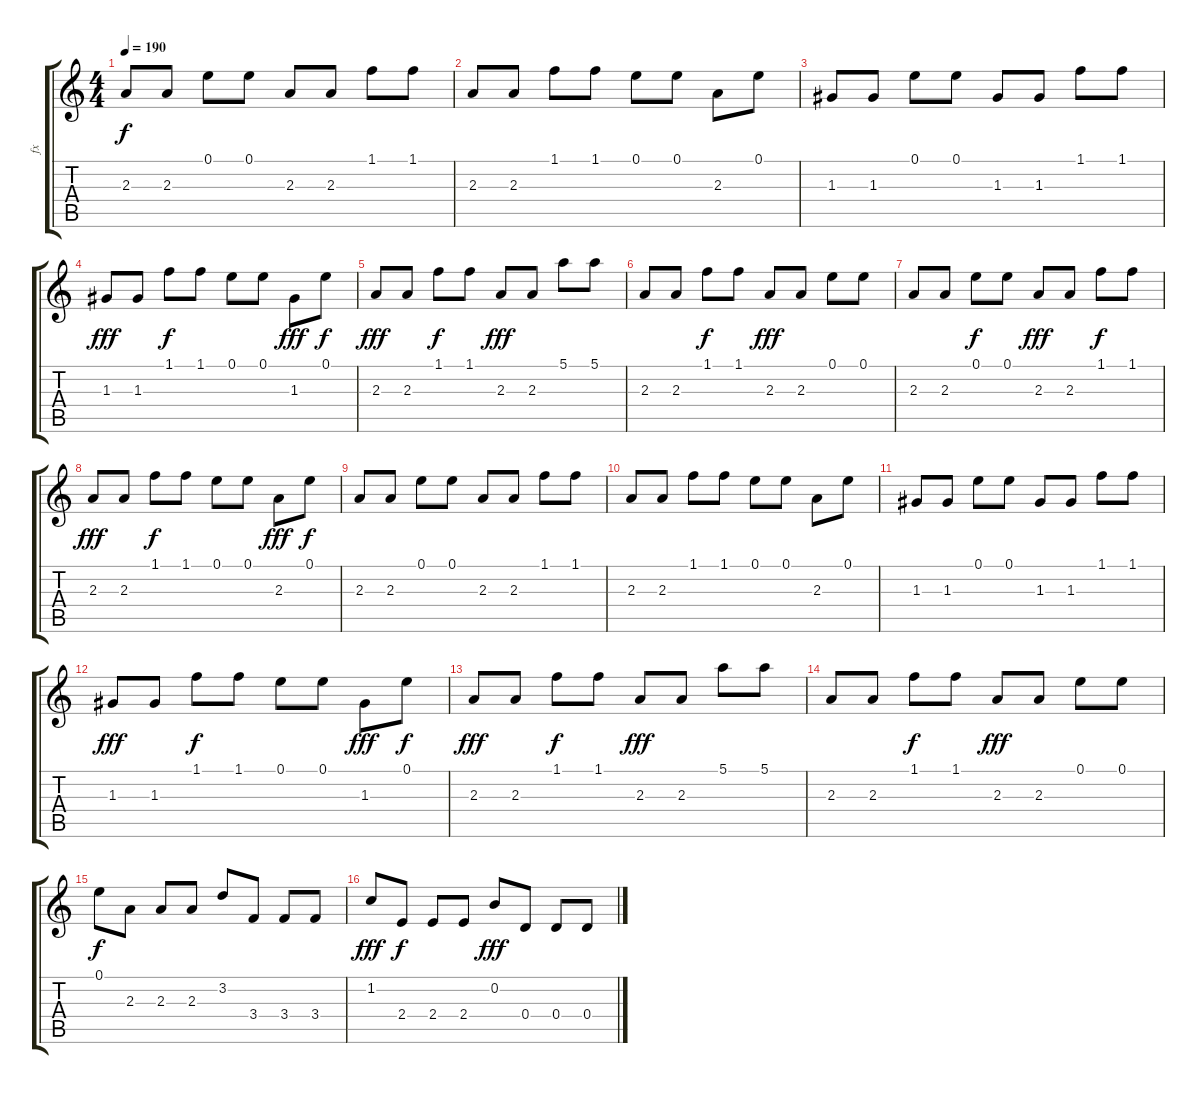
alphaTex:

\track ("fx" "fx") {instrument distortionguitar}
\staff {score tabs}
\tuning (E4 B3 G3 D3 A2 E2) {hide}
\ts (4 4)
\tempo 190
\clef g2
\ks c
2.3.8{dy f volume 6 balance 0 instrument distortionguitar} 2.3.8 0.1.8{balance 16} 0.1.8 2.3.8{balance 0} 2.3.8 1.1.8{balance 16} 1.1.8 |
2.3.8{balance 0} 2.3.8 1.1.8{balance 16} 1.1.8 0.1.8{balance 0} 0.1.8 2.3.8{balance 16} 0.1.8 |
1.3.8{balance 0} 1.3.8 0.1.8{balance 16} 0.1.8 1.3.8{balance 0} 1.3.8 1.1.8{balance 16} 1.1.8 |
1.3.8{dy fff balance 0} 1.3.8 1.1.8{dy f balance 16} 1.1.8 0.1.8{balance 0} 0.1.8 1.3.8{dy fff balance 16} 0.1.8{dy f} |
2.3.8{dy fff balance 0} 2.3.8 1.1.8{dy f balance 16} 1.1.8 2.3.8{dy fff balance 0} 2.3.8 5.1.8{balance 16} 5.1.8 |
2.3.8{balance 0} 2.3.8 1.1.8{dy f balance 16} 1.1.8 2.3.8{dy fff balance 0} 2.3.8 0.1.8{balance 16} 0.1.8 |
2.3.8{balance 0} 2.3.8 0.1.8{dy f balance 16} 0.1.8 2.3.8{dy fff balance 0} 2.3.8 1.1.8{dy f balance 16} 1.1.8 |
2.3.8{dy fff balance 0} 2.3.8 1.1.8{dy f balance 16} 1.1.8 0.1.8{balance 0} 0.1.8 2.3.8{dy fff balance 16} 0.1.8{dy f} |
2.3.8{balance 8} 2.3.8 0.1.8 0.1.8 2.3.8 2.3.8 1.1.8 1.1.8 |
2.3.8 2.3.8 1.1.8 1.1.8 0.1.8 0.1.8 2.3.8 0.1.8 |
1.3.8 1.3.8 0.1.8 0.1.8 1.3.8 1.3.8 1.1.8 1.1.8 |
1.3.8{dy fff} 1.3.8 1.1.8{dy f} 1.1.8 0.1.8 0.1.8 1.3.8{dy fff} 0.1.8{dy f} |
2.3.8{dy fff} 2.3.8 1.1.8{dy f} 1.1.8 2.3.8{dy fff} 2.3.8 5.1.8 5.1.8 |
2.3.8 2.3.8 1.1.8{dy f} 1.1.8 2.3.8{dy fff} 2.3.8 0.1.8 0.1.8 |
0.1.8{dy f} 2.3.8 2.3.8 2.3.8 3.2.8 3.4.8 3.4.8 3.4.8 |
1.2.8{dy fff} 2.4.8{dy f} 2.4.8 2.4.8 0.2.8{dy fff} 0.4.8 0.4.8 0.4.8
